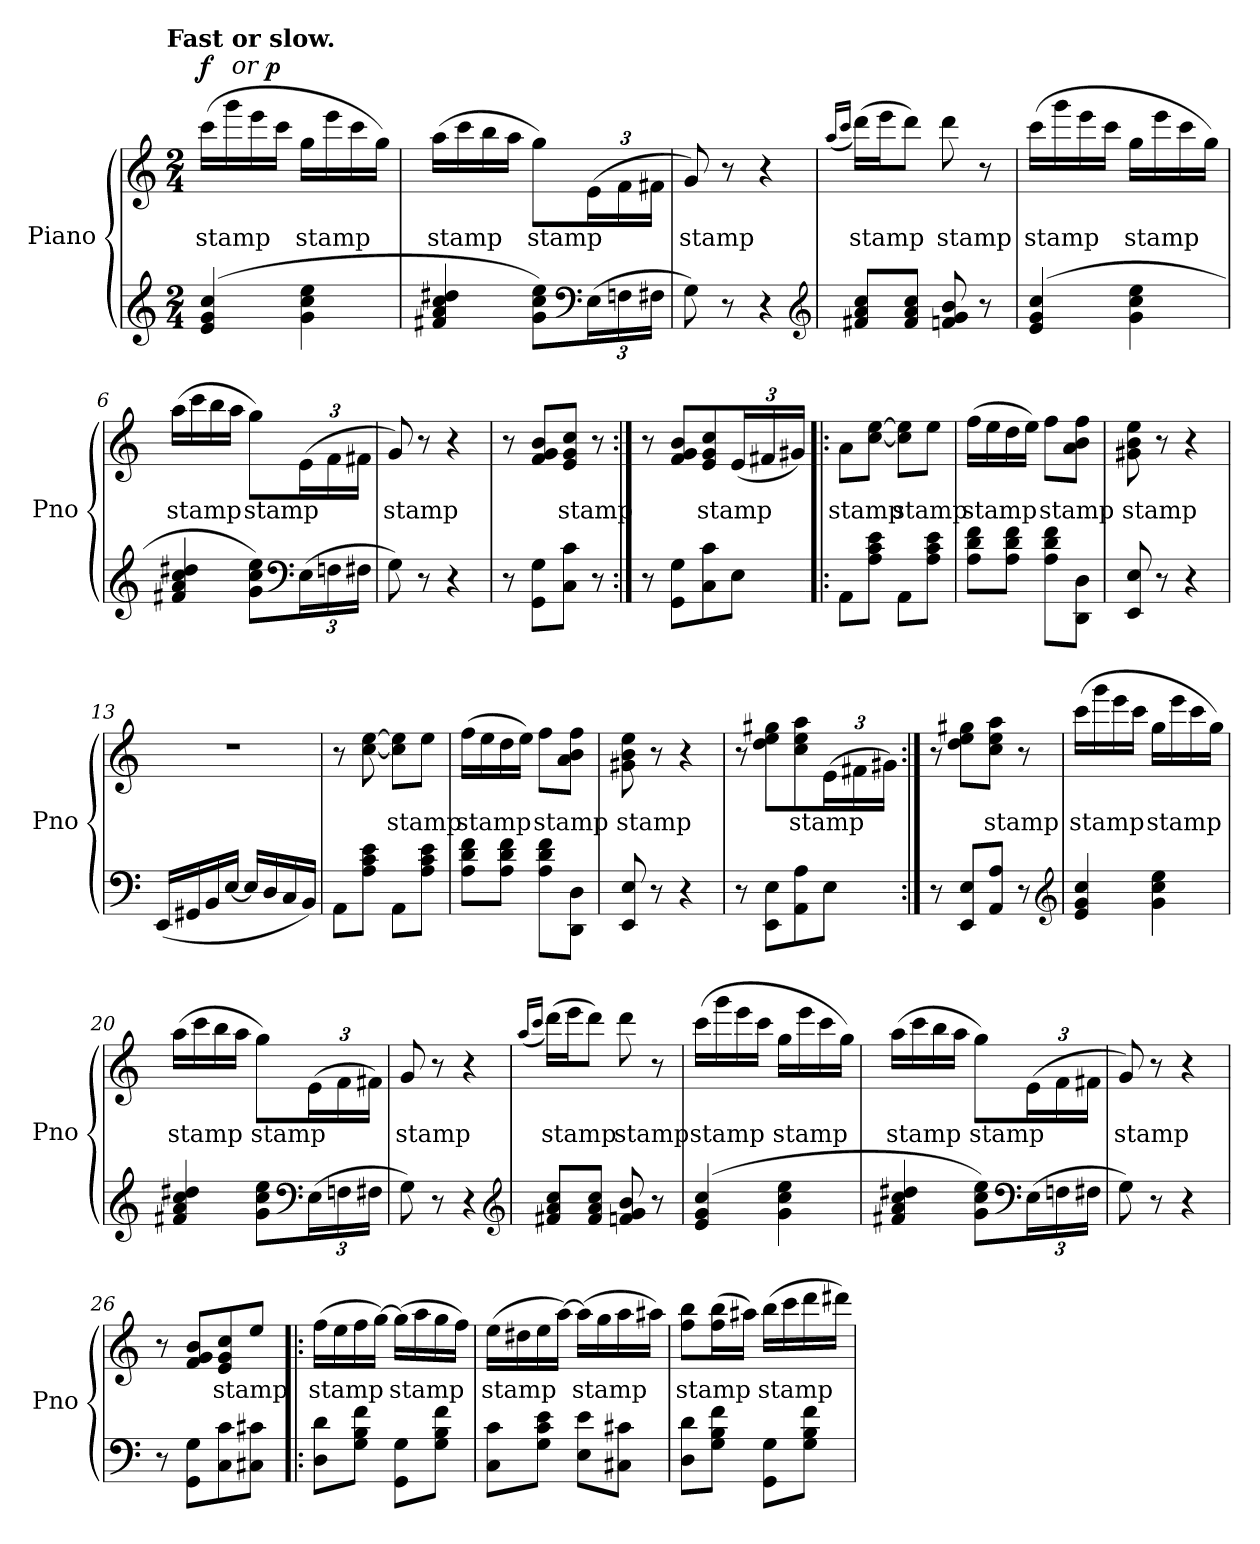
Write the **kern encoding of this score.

**kern	**kern	**text	**dynam
*part1	*part1	*part1	*part1
*staff2	*staff1	*staff1	*staff1/2
*I"Piano	*	*	*
*I'Pno	*	*	*
*clefG2	*clefG2	*	*
*k[]	*k[]	*	*
!!LO:TX:omd:t=Fast or slow.
*M2/4	*M2/4	*	*
*MM100	*MM100	*	*
=1	=1	=1	=1
!	!	!	!LO:DY:t=%s or p
(>4e 4g 4cc	(16cccLL	stamp	f
.	16ggg	.	.
.	16eee	.	.
.	16cccJJ	.	.
4g 4cc 4ee	16ggLL	stamp	.
.	16eee	.	.
.	16ccc	.	.
.	16ggJJ)	.	.
=2	=2	=2	=2
4f#X 4a 4cc 4dd#X	(16aaLL	stamp	.
.	16ccc	.	.
.	16bb	.	.
.	16aaJJ	.	.
8g 8cc 8eeL)	8ggL)	stamp	.
*clefF4	*	*	*
(24EL	(24eL	.	.
24Fn	24f	.	.
24F#XJJ	24f#XJJ	.	.
=3	=3	=3	=3
8G)	8g)	stamp	.
8r	8r	.	.
4r	4r	.	.
*clefG2	*	*	*
=4	=4	=4	=4
.	(16qaaLL	.	.
.	16qcccJJ	.	.
8f#X 8a 8ccL	(16dddLL)	stamp	.
.	16eeeJ	.	.
8f# 8a 8ccJ	8dddJ)	.	.
8fn 8g 8b	8ddd	stamp	.
8r	8r	.	.
=5	=5	=5	=5
(4e 4g 4cc	(16cccLL	stamp	.
.	16ggg	.	.
.	16eee	.	.
.	16cccJJ	.	.
4g 4cc 4ee	16ggLL	stamp	.
.	16eee	.	.
.	16ccc	.	.
.	16ggJJ)	.	.
=6	=6	=6	=6
4f#X 4a 4cc 4dd#X	(16aaLL	stamp	.
.	16ccc	.	.
.	16bb	.	.
.	16aaJJ	.	.
8g 8cc 8eeL)	8gg\L)	stamp	.
*clefF4	*	*	*
(24EL	(>24e\L	.	.
24Fn	24f\	.	.
24F#XJJ	24f#X\JJ	.	.
=7	=7	=7	=7
8G)	8g)	stamp	.
8r	8r	.	.
4r	4r	.	.
=8	=8	=8	=8
8r	8r	.	.
8GG 8GL	8f 8g 8bL	.	.
8C 8cJ	8e 8g 8ccJ	stamp	.
8r	8r	.	.
=9:|!	=9:|!	=9:|!	=9:|!
8r	8r	.	.
8GG 8GL	8f 8g 8bL	.	.
8C 8c	8e 8g 8cc	stamp	.
8EJ	(24eL	.	.
.	24f#X	.	.
.	24g#XJJ)	.	.
=10!|:	=10!|:	=10!|:	=10!|:
8AAL	8aL	stamp	.
8A 8c 8eJ	[8cc [8eeJ	.	.
8AAL	8cc] 8ee]L	stamp	.
8A 8c 8eJ	8eeJ	.	.
=11	=11	=11	=11
8A 8d 8fL	(16ffLL	stamp	.
.	16ee	.	.
8A 8d 8fJ	16dd	.	.
.	16eeJJ)	.	.
8A 8d 8fL	8ffL	stamp	.
8DD 8DJ	8a 8b 8ffJ	.	.
=12	=12	=12	=12
8EE 8E	8g#X 8b 8ee	stamp	.
8r	8r	.	.
4r	4r	.	.
=13	=13	=13	=13
(>16EELL	2r	.	.
16GG#X	.	.	.
16BB	.	.	.
[16EJJ	.	.	.
16ELL]	.	.	.
16D	.	.	.
16C	.	.	.
16BBJJ)	.	.	.
=14	=14	=14	=14
8AAL	8r	.	.
8A 8c 8eJ	[8cc [8ee	.	.
8AAL	8cc] 8ee]L	stamp	.
8A 8c 8eJ	8eeJ	.	.
=15	=15	=15	=15
8A 8d 8fL	(16ffLL	stamp	.
.	16ee	.	.
8A 8d 8fJ	16dd	.	.
.	16eeJJ)	.	.
8A 8d 8fL	8ffL	stamp	.
8DD 8DJ	8a 8b 8ffJ	.	.
=16	=16	=16	=16
8EE 8E	8g#X 8b 8ee	stamp	.
8r	8r	.	.
4r	4r	.	.
=17	=17	=17	=17
8r	8r	.	.
8EE\ 8E\L	8dd 8ee 8gg#XL	.	.
8AA\ 8A\	8cc 8ee 8aa	stamp	.
8E\J	(24eL	.	.
.	24f#X	.	.
.	24g#XJJ)	.	.
=18:|!	=18:|!	=18:|!	=18:|!
8r	8r	.	.
8EE 8EL	8dd 8ee 8gg#XL	.	.
8AA 8AJ	8cc 8ee 8aaJ	stamp	.
8r	8r	.	.
*clefG2	*	*	*
=19	=19	=19	=19
4e 4g 4cc	(16cccLL	stamp	.
.	16ggg	.	.
.	16eee	.	.
.	16cccJJ	.	.
4g 4cc 4ee	16ggLL	stamp	.
.	16eee	.	.
.	16ccc	.	.
.	16ggJJ)	.	.
=20	=20	=20	=20
4f#X 4a 4cc 4dd#X	(16aaLL	stamp	.
.	16ccc	.	.
.	16bb	.	.
.	16aaJJ	.	.
8g 8cc 8eeL	8gg\L)	stamp	.
*clefF4	*	*	*
(24EL	(24e\L	.	.
24Fn	24f\	.	.
24F#XJJ	24f#X\JJ)	.	.
=21	=21	=21	=21
8G)	8g	stamp	.
8r	8r	.	.
4r	4r	.	.
*clefG2	*	*	*
=22	=22	=22	=22
.	(16qaaLL	.	.
.	16qcccJJ	.	.
8f#X 8a 8ccL	(16dddLL)	stamp	.
.	16eeeJ	.	.
8f# 8a 8ccJ	8dddJ)	.	.
8fn 8g 8b	8ddd	stamp	.
8r	8r	.	.
=23	=23	=23	=23
(>4e 4g 4cc	(16cccLL	stamp	.
.	16ggg	.	.
.	16eee	.	.
.	16cccJJ	.	.
4g 4cc 4ee	16ggLL	stamp	.
.	16eee	.	.
.	16ccc	.	.
.	16ggJJ)	.	.
=24	=24	=24	=24
4f#X 4a 4cc 4dd#X	(16aaLL	stamp	.
.	16ccc	.	.
.	16bb	.	.
.	16aaJJ	.	.
8g 8cc 8eeL)	8gg\L)	stamp	.
*clefF4	*	*	*
(24EL	(>24e\L	.	.
24Fn	24f\	.	.
24F#XJJ	24f#X\JJ	.	.
=25	=25	=25	=25
8G)	8g)	stamp	.
8r	8r	.	.
4r	4r	.	.
=26	=26	=26	=26
8r	8r	.	.
8GG 8GL	8f/ 8g/ 8b/L	.	.
8C 8c	8e/ 8g/ 8cc/	stamp	.
8C#X 8c#XJ	8ee/J	.	.
=27!|:	=27!|:	=27!|:	=27!|:
8D 8dL	(16ffLL	stamp	.
.	16ee	.	.
8G 8B 8fJ	16ff	.	.
.	[16ggJJ)	.	.
8GG 8GL	(16ggLL]	stamp	.
.	16aa	.	.
8G 8B 8fJ	16gg	.	.
.	16ffJJ)	.	.
=28	=28	=28	=28
8C 8cL	(16eeLL	stamp	.
.	16dd#X	.	.
8G 8c 8eJ	16ee	.	.
.	[16aaJJ)	.	.
8E 8eL	(16aaLL]	stamp	.
.	16gg	.	.
8C#X 8c#XJ	16aa	.	.
.	16aa#XJJ)	.	.
=29	=29	=29	=29
8D 8dL	8ff 8bbL	stamp	.
8G 8B 8fJ	(16ff 16bbL	.	.
.	16aa#XJJ)	.	.
8GG 8GL	(16bbLL	stamp	.
.	16ccc	.	.
8G 8B 8fJ	16ddd	.	.
.	16ddd#XJJ)	.	.
=	=	=	=
*-	*-	*-	*-
